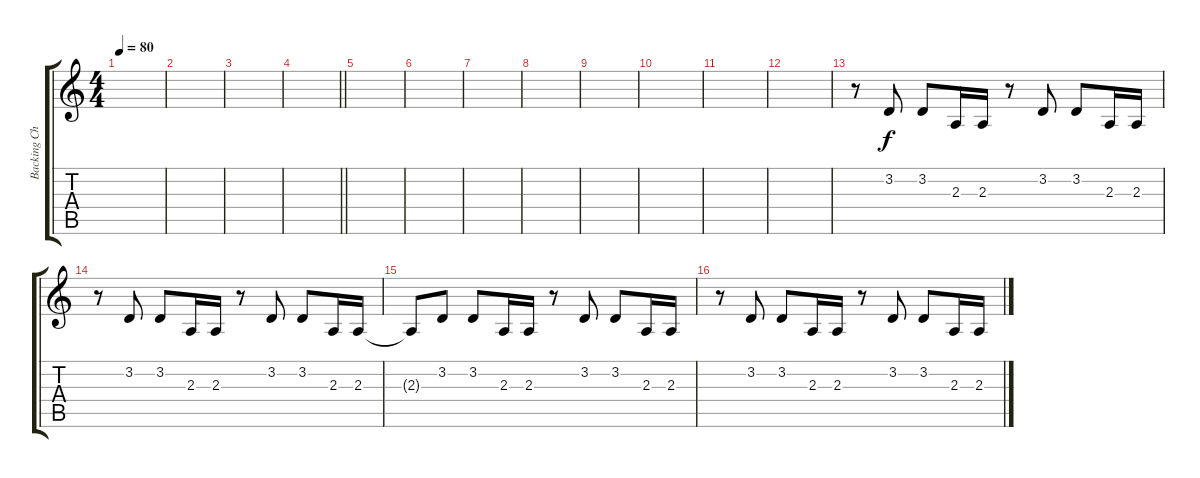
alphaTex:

\track ("Backing Chorus III" "Backing Ch") {instrument flute}
\staff {score tabs}
\tuning (E4 B3 G3 D3 A2 E2) {hide}
\ts (4 4)
\tempo 80
\clef g2
\ks c
|
|
|
\barLineRight lightlight
|
|
|
|
|
|
|
|
|
r.8 3.2.8 3.2.8 2.3.16 2.3.16 r.8 3.2.8 3.2.8 2.3.16 2.3.16 |
r.8 3.2.8 3.2.8 2.3.16 2.3.16 r.8 3.2.8 3.2.8 2.3.16 2.3.16 |
2.3{t}.8 3.2.8 3.2.8 2.3.16 2.3.16 r.8 3.2.8 3.2.8 2.3.16 2.3.16 |
r.8 3.2.8 3.2.8 2.3.16 2.3.16 r.8 3.2.8 3.2.8 2.3.16 2.3.16
